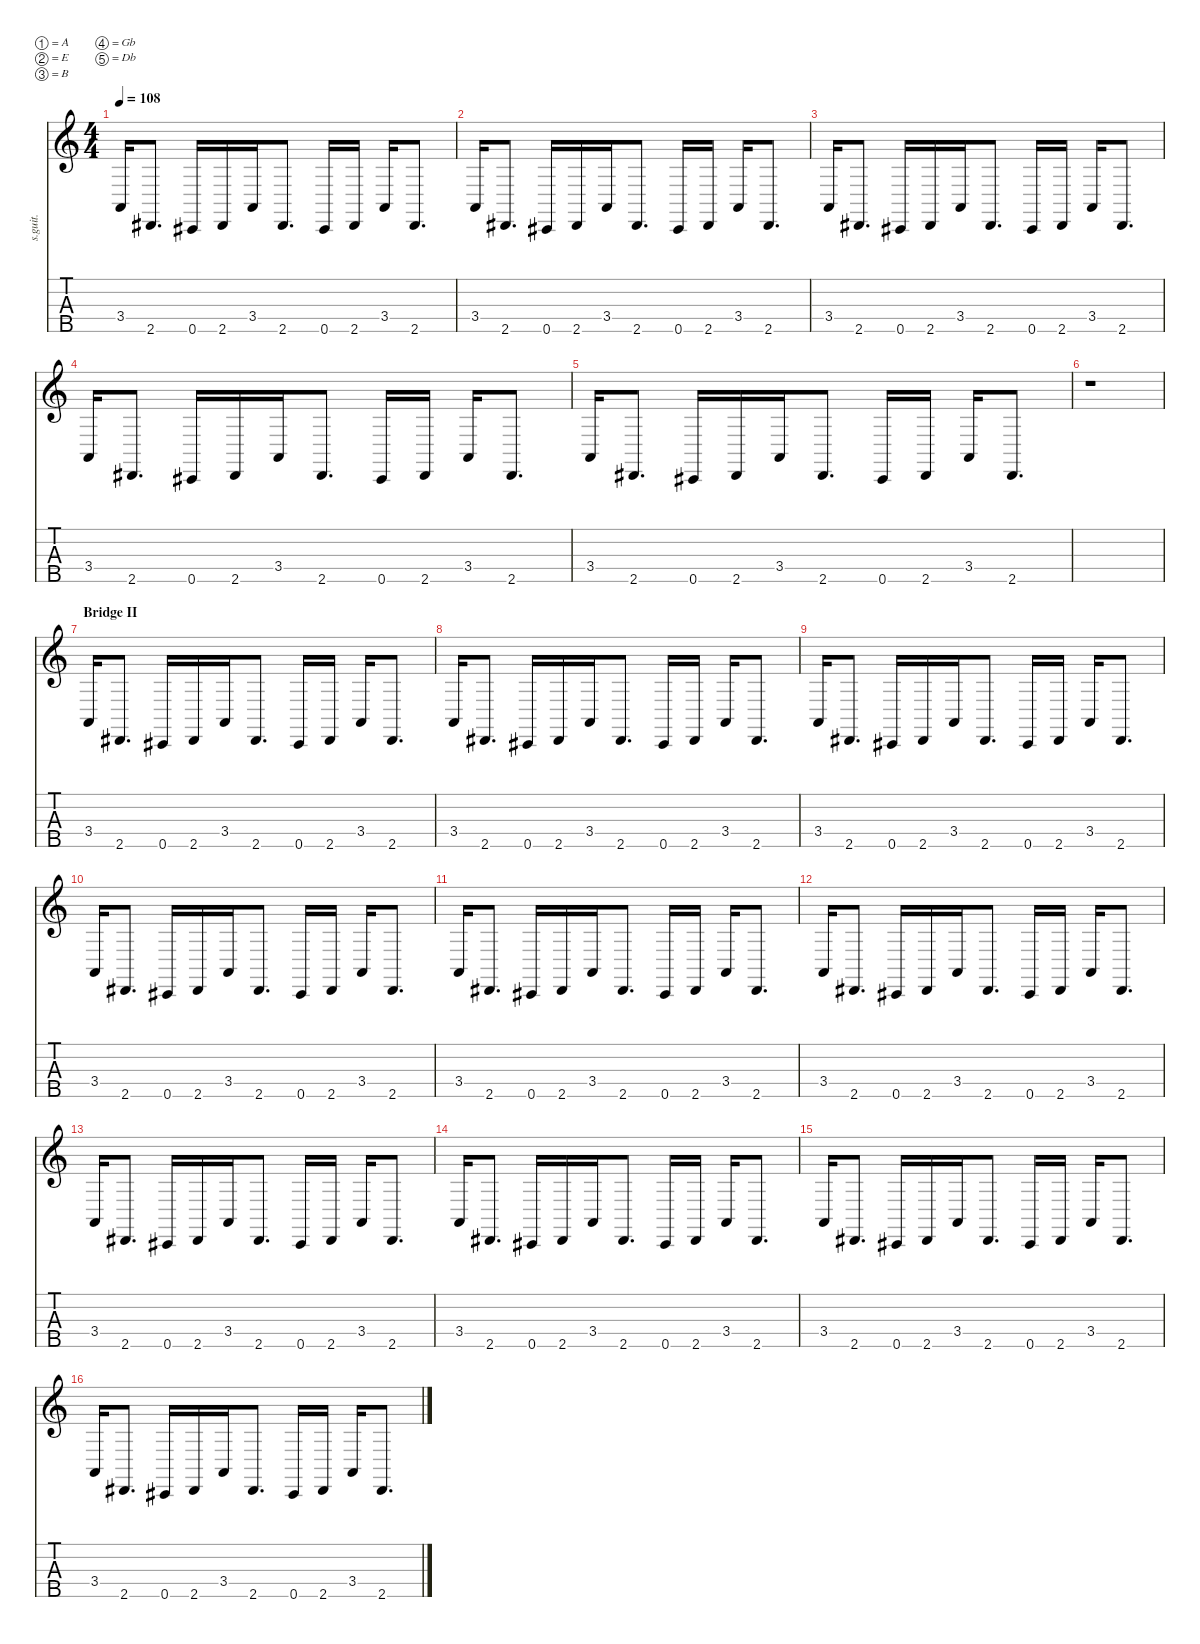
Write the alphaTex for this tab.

\defaultSystemsLayout 4
\hideDynamics
\bracketExtendMode nobrackets
\track ("Sam River" "s.guit.") {instrument electricbassfinger}
\staff {score tabs}
\tuning (A2 E2 B1 Gb1 Db1)
\ts (4 4)
\tempo 108
\clef g2
\ks c
3.4.16{lyrics (0 "") lyrics (1 "") lyrics (2 "") lyrics (3 "") lyrics (4 "") dy ff} 2.5{acc #}.8{d lyrics (0 "") lyrics (1 "") lyrics (2 "") lyrics (3 "") lyrics (4 "")} 0.5{acc #}.16{lyrics (0 "") lyrics (1 "") lyrics (2 "") lyrics (3 "") lyrics (4 "")} 2.5{acc #}.16{lyrics (0 "") lyrics (1 "") lyrics (2 "") lyrics (3 "") lyrics (4 "")} 3.4.16{lyrics (0 "") lyrics (1 "") lyrics (2 "") lyrics (3 "") lyrics (4 "")} 2.5{acc #}.8{d lyrics (0 "") lyrics (1 "") lyrics (2 "") lyrics (3 "") lyrics (4 "")} 0.5{acc #}.16{lyrics (0 "") lyrics (1 "") lyrics (2 "") lyrics (3 "") lyrics (4 "")} 2.5{acc #}.16{lyrics (0 "") lyrics (1 "") lyrics (2 "") lyrics (3 "") lyrics (4 "")} 3.4.16{lyrics (0 "") lyrics (1 "") lyrics (2 "") lyrics (3 "") lyrics (4 "")} 2.5{acc #}.8{d lyrics (0 "") lyrics (1 "") lyrics (2 "") lyrics (3 "") lyrics (4 "")} |
3.4.16{lyrics (0 "") lyrics (1 "") lyrics (2 "") lyrics (3 "") lyrics (4 "")} 2.5{acc #}.8{d lyrics (0 "") lyrics (1 "") lyrics (2 "") lyrics (3 "") lyrics (4 "")} 0.5{acc #}.16{lyrics (0 "") lyrics (1 "") lyrics (2 "") lyrics (3 "") lyrics (4 "")} 2.5{acc #}.16{lyrics (0 "") lyrics (1 "") lyrics (2 "") lyrics (3 "") lyrics (4 "")} 3.4.16{lyrics (0 "") lyrics (1 "") lyrics (2 "") lyrics (3 "") lyrics (4 "")} 2.5{acc #}.8{d lyrics (0 "") lyrics (1 "") lyrics (2 "") lyrics (3 "") lyrics (4 "")} 0.5{acc #}.16{lyrics (0 "") lyrics (1 "") lyrics (2 "") lyrics (3 "") lyrics (4 "")} 2.5{acc #}.16{lyrics (0 "") lyrics (1 "") lyrics (2 "") lyrics (3 "") lyrics (4 "")} 3.4.16{lyrics (0 "") lyrics (1 "") lyrics (2 "") lyrics (3 "") lyrics (4 "")} 2.5{acc #}.8{d lyrics (0 "") lyrics (1 "") lyrics (2 "") lyrics (3 "") lyrics (4 "")} |
3.4.16{lyrics (0 "") lyrics (1 "") lyrics (2 "") lyrics (3 "") lyrics (4 "")} 2.5{acc #}.8{d lyrics (0 "") lyrics (1 "") lyrics (2 "") lyrics (3 "") lyrics (4 "")} 0.5{acc #}.16{lyrics (0 "") lyrics (1 "") lyrics (2 "") lyrics (3 "") lyrics (4 "")} 2.5{acc #}.16{lyrics (0 "") lyrics (1 "") lyrics (2 "") lyrics (3 "") lyrics (4 "")} 3.4.16{lyrics (0 "") lyrics (1 "") lyrics (2 "") lyrics (3 "") lyrics (4 "")} 2.5{acc #}.8{d lyrics (0 "") lyrics (1 "") lyrics (2 "") lyrics (3 "") lyrics (4 "")} 0.5{acc #}.16{lyrics (0 "") lyrics (1 "") lyrics (2 "") lyrics (3 "") lyrics (4 "")} 2.5{acc #}.16{lyrics (0 "") lyrics (1 "") lyrics (2 "") lyrics (3 "") lyrics (4 "")} 3.4.16{lyrics (0 "") lyrics (1 "") lyrics (2 "") lyrics (3 "") lyrics (4 "")} 2.5{acc #}.8{d lyrics (0 "") lyrics (1 "") lyrics (2 "") lyrics (3 "") lyrics (4 "")} |
3.4.16{lyrics (0 "") lyrics (1 "") lyrics (2 "") lyrics (3 "") lyrics (4 "")} 2.5{acc #}.8{d lyrics (0 "") lyrics (1 "") lyrics (2 "") lyrics (3 "") lyrics (4 "")} 0.5{acc #}.16{lyrics (0 "") lyrics (1 "") lyrics (2 "") lyrics (3 "") lyrics (4 "")} 2.5{acc #}.16{lyrics (0 "") lyrics (1 "") lyrics (2 "") lyrics (3 "") lyrics (4 "")} 3.4.16{lyrics (0 "") lyrics (1 "") lyrics (2 "") lyrics (3 "") lyrics (4 "")} 2.5{acc #}.8{d lyrics (0 "") lyrics (1 "") lyrics (2 "") lyrics (3 "") lyrics (4 "")} 0.5{acc #}.16{lyrics (0 "") lyrics (1 "") lyrics (2 "") lyrics (3 "") lyrics (4 "")} 2.5{acc #}.16{lyrics (0 "") lyrics (1 "") lyrics (2 "") lyrics (3 "") lyrics (4 "")} 3.4.16{lyrics (0 "") lyrics (1 "") lyrics (2 "") lyrics (3 "") lyrics (4 "")} 2.5{acc #}.8{d lyrics (0 "") lyrics (1 "") lyrics (2 "") lyrics (3 "") lyrics (4 "")} |
3.4.16{lyrics (0 "") lyrics (1 "") lyrics (2 "") lyrics (3 "") lyrics (4 "")} 2.5{acc #}.8{d lyrics (0 "") lyrics (1 "") lyrics (2 "") lyrics (3 "") lyrics (4 "")} 0.5{acc #}.16{lyrics (0 "") lyrics (1 "") lyrics (2 "") lyrics (3 "") lyrics (4 "")} 2.5{acc #}.16{lyrics (0 "") lyrics (1 "") lyrics (2 "") lyrics (3 "") lyrics (4 "")} 3.4.16{lyrics (0 "") lyrics (1 "") lyrics (2 "") lyrics (3 "") lyrics (4 "")} 2.5{acc #}.8{d lyrics (0 "") lyrics (1 "") lyrics (2 "") lyrics (3 "") lyrics (4 "")} 0.5{acc #}.16{lyrics (0 "") lyrics (1 "") lyrics (2 "") lyrics (3 "") lyrics (4 "")} 2.5{acc #}.16{lyrics (0 "") lyrics (1 "") lyrics (2 "") lyrics (3 "") lyrics (4 "")} 3.4.16{lyrics (0 "") lyrics (1 "") lyrics (2 "") lyrics (3 "") lyrics (4 "")} 2.5{acc #}.8{d lyrics (0 "") lyrics (1 "") lyrics (2 "") lyrics (3 "") lyrics (4 "")} |
r.1 |
\section ("" "Bridge II")
3.4.16{lyrics (0 "") lyrics (1 "") lyrics (2 "") lyrics (3 "") lyrics (4 "")} 2.5{acc #}.8{d lyrics (0 "") lyrics (1 "") lyrics (2 "") lyrics (3 "") lyrics (4 "")} 0.5{acc #}.16{lyrics (0 "") lyrics (1 "") lyrics (2 "") lyrics (3 "") lyrics (4 "")} 2.5{acc #}.16{lyrics (0 "") lyrics (1 "") lyrics (2 "") lyrics (3 "") lyrics (4 "")} 3.4.16{lyrics (0 "") lyrics (1 "") lyrics (2 "") lyrics (3 "") lyrics (4 "")} 2.5{acc #}.8{d lyrics (0 "") lyrics (1 "") lyrics (2 "") lyrics (3 "") lyrics (4 "")} 0.5{acc #}.16{lyrics (0 "") lyrics (1 "") lyrics (2 "") lyrics (3 "") lyrics (4 "")} 2.5{acc #}.16{lyrics (0 "") lyrics (1 "") lyrics (2 "") lyrics (3 "") lyrics (4 "")} 3.4.16{lyrics (0 "") lyrics (1 "") lyrics (2 "") lyrics (3 "") lyrics (4 "")} 2.5{acc #}.8{d lyrics (0 "") lyrics (1 "") lyrics (2 "") lyrics (3 "") lyrics (4 "")} |
3.4.16{lyrics (0 "") lyrics (1 "") lyrics (2 "") lyrics (3 "") lyrics (4 "")} 2.5{acc #}.8{d lyrics (0 "") lyrics (1 "") lyrics (2 "") lyrics (3 "") lyrics (4 "")} 0.5{acc #}.16{lyrics (0 "") lyrics (1 "") lyrics (2 "") lyrics (3 "") lyrics (4 "")} 2.5{acc #}.16{lyrics (0 "") lyrics (1 "") lyrics (2 "") lyrics (3 "") lyrics (4 "")} 3.4.16{lyrics (0 "") lyrics (1 "") lyrics (2 "") lyrics (3 "") lyrics (4 "")} 2.5{acc #}.8{d lyrics (0 "") lyrics (1 "") lyrics (2 "") lyrics (3 "") lyrics (4 "")} 0.5{acc #}.16{lyrics (0 "") lyrics (1 "") lyrics (2 "") lyrics (3 "") lyrics (4 "")} 2.5{acc #}.16{lyrics (0 "") lyrics (1 "") lyrics (2 "") lyrics (3 "") lyrics (4 "")} 3.4.16{lyrics (0 "") lyrics (1 "") lyrics (2 "") lyrics (3 "") lyrics (4 "")} 2.5{acc #}.8{d lyrics (0 "") lyrics (1 "") lyrics (2 "") lyrics (3 "") lyrics (4 "")} |
3.4.16{lyrics (0 "") lyrics (1 "") lyrics (2 "") lyrics (3 "") lyrics (4 "")} 2.5{acc #}.8{d lyrics (0 "") lyrics (1 "") lyrics (2 "") lyrics (3 "") lyrics (4 "")} 0.5{acc #}.16{lyrics (0 "") lyrics (1 "") lyrics (2 "") lyrics (3 "") lyrics (4 "")} 2.5{acc #}.16{lyrics (0 "") lyrics (1 "") lyrics (2 "") lyrics (3 "") lyrics (4 "")} 3.4.16{lyrics (0 "") lyrics (1 "") lyrics (2 "") lyrics (3 "") lyrics (4 "")} 2.5{acc #}.8{d lyrics (0 "") lyrics (1 "") lyrics (2 "") lyrics (3 "") lyrics (4 "")} 0.5{acc #}.16{lyrics (0 "") lyrics (1 "") lyrics (2 "") lyrics (3 "") lyrics (4 "")} 2.5{acc #}.16{lyrics (0 "") lyrics (1 "") lyrics (2 "") lyrics (3 "") lyrics (4 "")} 3.4.16{lyrics (0 "") lyrics (1 "") lyrics (2 "") lyrics (3 "") lyrics (4 "")} 2.5{acc #}.8{d lyrics (0 "") lyrics (1 "") lyrics (2 "") lyrics (3 "") lyrics (4 "")} |
3.4.16{lyrics (0 "") lyrics (1 "") lyrics (2 "") lyrics (3 "") lyrics (4 "")} 2.5{acc #}.8{d lyrics (0 "") lyrics (1 "") lyrics (2 "") lyrics (3 "") lyrics (4 "")} 0.5{acc #}.16{lyrics (0 "") lyrics (1 "") lyrics (2 "") lyrics (3 "") lyrics (4 "")} 2.5{acc #}.16{lyrics (0 "") lyrics (1 "") lyrics (2 "") lyrics (3 "") lyrics (4 "")} 3.4.16{lyrics (0 "") lyrics (1 "") lyrics (2 "") lyrics (3 "") lyrics (4 "")} 2.5{acc #}.8{d lyrics (0 "") lyrics (1 "") lyrics (2 "") lyrics (3 "") lyrics (4 "")} 0.5{acc #}.16{lyrics (0 "") lyrics (1 "") lyrics (2 "") lyrics (3 "") lyrics (4 "")} 2.5{acc #}.16{lyrics (0 "") lyrics (1 "") lyrics (2 "") lyrics (3 "") lyrics (4 "")} 3.4.16{lyrics (0 "") lyrics (1 "") lyrics (2 "") lyrics (3 "") lyrics (4 "")} 2.5{acc #}.8{d lyrics (0 "") lyrics (1 "") lyrics (2 "") lyrics (3 "") lyrics (4 "")} |
3.4.16{lyrics (0 "") lyrics (1 "") lyrics (2 "") lyrics (3 "") lyrics (4 "")} 2.5{acc #}.8{d lyrics (0 "") lyrics (1 "") lyrics (2 "") lyrics (3 "") lyrics (4 "")} 0.5{acc #}.16{lyrics (0 "") lyrics (1 "") lyrics (2 "") lyrics (3 "") lyrics (4 "")} 2.5{acc #}.16{lyrics (0 "") lyrics (1 "") lyrics (2 "") lyrics (3 "") lyrics (4 "")} 3.4.16{lyrics (0 "") lyrics (1 "") lyrics (2 "") lyrics (3 "") lyrics (4 "")} 2.5{acc #}.8{d lyrics (0 "") lyrics (1 "") lyrics (2 "") lyrics (3 "") lyrics (4 "")} 0.5{acc #}.16{lyrics (0 "") lyrics (1 "") lyrics (2 "") lyrics (3 "") lyrics (4 "")} 2.5{acc #}.16{lyrics (0 "") lyrics (1 "") lyrics (2 "") lyrics (3 "") lyrics (4 "")} 3.4.16{lyrics (0 "") lyrics (1 "") lyrics (2 "") lyrics (3 "") lyrics (4 "")} 2.5{acc #}.8{d lyrics (0 "") lyrics (1 "") lyrics (2 "") lyrics (3 "") lyrics (4 "")} |
3.4.16{lyrics (0 "") lyrics (1 "") lyrics (2 "") lyrics (3 "") lyrics (4 "")} 2.5{acc #}.8{d lyrics (0 "") lyrics (1 "") lyrics (2 "") lyrics (3 "") lyrics (4 "")} 0.5{acc #}.16{lyrics (0 "") lyrics (1 "") lyrics (2 "") lyrics (3 "") lyrics (4 "")} 2.5{acc #}.16{lyrics (0 "") lyrics (1 "") lyrics (2 "") lyrics (3 "") lyrics (4 "")} 3.4.16{lyrics (0 "") lyrics (1 "") lyrics (2 "") lyrics (3 "") lyrics (4 "")} 2.5{acc #}.8{d lyrics (0 "") lyrics (1 "") lyrics (2 "") lyrics (3 "") lyrics (4 "")} 0.5{acc #}.16{lyrics (0 "") lyrics (1 "") lyrics (2 "") lyrics (3 "") lyrics (4 "")} 2.5{acc #}.16{lyrics (0 "") lyrics (1 "") lyrics (2 "") lyrics (3 "") lyrics (4 "")} 3.4.16{lyrics (0 "") lyrics (1 "") lyrics (2 "") lyrics (3 "") lyrics (4 "")} 2.5{acc #}.8{d lyrics (0 "") lyrics (1 "") lyrics (2 "") lyrics (3 "") lyrics (4 "")} |
3.4.16{lyrics (0 "") lyrics (1 "") lyrics (2 "") lyrics (3 "") lyrics (4 "")} 2.5{acc #}.8{d lyrics (0 "") lyrics (1 "") lyrics (2 "") lyrics (3 "") lyrics (4 "")} 0.5{acc #}.16{lyrics (0 "") lyrics (1 "") lyrics (2 "") lyrics (3 "") lyrics (4 "")} 2.5{acc #}.16{lyrics (0 "") lyrics (1 "") lyrics (2 "") lyrics (3 "") lyrics (4 "")} 3.4.16{lyrics (0 "") lyrics (1 "") lyrics (2 "") lyrics (3 "") lyrics (4 "")} 2.5{acc #}.8{d lyrics (0 "") lyrics (1 "") lyrics (2 "") lyrics (3 "") lyrics (4 "")} 0.5{acc #}.16{lyrics (0 "") lyrics (1 "") lyrics (2 "") lyrics (3 "") lyrics (4 "")} 2.5{acc #}.16{lyrics (0 "") lyrics (1 "") lyrics (2 "") lyrics (3 "") lyrics (4 "")} 3.4.16{lyrics (0 "") lyrics (1 "") lyrics (2 "") lyrics (3 "") lyrics (4 "")} 2.5{acc #}.8{d lyrics (0 "") lyrics (1 "") lyrics (2 "") lyrics (3 "") lyrics (4 "")} |
3.4.16{lyrics (0 "") lyrics (1 "") lyrics (2 "") lyrics (3 "") lyrics (4 "")} 2.5{acc #}.8{d lyrics (0 "") lyrics (1 "") lyrics (2 "") lyrics (3 "") lyrics (4 "")} 0.5{acc #}.16{lyrics (0 "") lyrics (1 "") lyrics (2 "") lyrics (3 "") lyrics (4 "")} 2.5{acc #}.16{lyrics (0 "") lyrics (1 "") lyrics (2 "") lyrics (3 "") lyrics (4 "")} 3.4.16{lyrics (0 "") lyrics (1 "") lyrics (2 "") lyrics (3 "") lyrics (4 "")} 2.5{acc #}.8{d lyrics (0 "") lyrics (1 "") lyrics (2 "") lyrics (3 "") lyrics (4 "")} 0.5{acc #}.16{lyrics (0 "") lyrics (1 "") lyrics (2 "") lyrics (3 "") lyrics (4 "")} 2.5{acc #}.16{lyrics (0 "") lyrics (1 "") lyrics (2 "") lyrics (3 "") lyrics (4 "")} 3.4.16{lyrics (0 "") lyrics (1 "") lyrics (2 "") lyrics (3 "") lyrics (4 "")} 2.5{acc #}.8{d lyrics (0 "") lyrics (1 "") lyrics (2 "") lyrics (3 "") lyrics (4 "")} |
3.4.16{lyrics (0 "") lyrics (1 "") lyrics (2 "") lyrics (3 "") lyrics (4 "")} 2.5{acc #}.8{d lyrics (0 "") lyrics (1 "") lyrics (2 "") lyrics (3 "") lyrics (4 "")} 0.5{acc #}.16{lyrics (0 "") lyrics (1 "") lyrics (2 "") lyrics (3 "") lyrics (4 "")} 2.5{acc #}.16{lyrics (0 "") lyrics (1 "") lyrics (2 "") lyrics (3 "") lyrics (4 "")} 3.4.16{lyrics (0 "") lyrics (1 "") lyrics (2 "") lyrics (3 "") lyrics (4 "")} 2.5{acc #}.8{d lyrics (0 "") lyrics (1 "") lyrics (2 "") lyrics (3 "") lyrics (4 "")} 0.5{acc #}.16{lyrics (0 "") lyrics (1 "") lyrics (2 "") lyrics (3 "") lyrics (4 "")} 2.5{acc #}.16{lyrics (0 "") lyrics (1 "") lyrics (2 "") lyrics (3 "") lyrics (4 "")} 3.4.16{lyrics (0 "") lyrics (1 "") lyrics (2 "") lyrics (3 "") lyrics (4 "")} 2.5{acc #}.8{d lyrics (0 "") lyrics (1 "") lyrics (2 "") lyrics (3 "") lyrics (4 "")} |
3.4.16{lyrics (0 "") lyrics (1 "") lyrics (2 "") lyrics (3 "") lyrics (4 "")} 2.5{acc #}.8{d lyrics (0 "") lyrics (1 "") lyrics (2 "") lyrics (3 "") lyrics (4 "")} 0.5{acc #}.16{lyrics (0 "") lyrics (1 "") lyrics (2 "") lyrics (3 "") lyrics (4 "")} 2.5{acc #}.16{lyrics (0 "") lyrics (1 "") lyrics (2 "") lyrics (3 "") lyrics (4 "")} 3.4.16{lyrics (0 "") lyrics (1 "") lyrics (2 "") lyrics (3 "") lyrics (4 "")} 2.5{acc #}.8{d lyrics (0 "") lyrics (1 "") lyrics (2 "") lyrics (3 "") lyrics (4 "")} 0.5{acc #}.16{lyrics (0 "") lyrics (1 "") lyrics (2 "") lyrics (3 "") lyrics (4 "")} 2.5{acc #}.16{lyrics (0 "") lyrics (1 "") lyrics (2 "") lyrics (3 "") lyrics (4 "")} 3.4.16{lyrics (0 "") lyrics (1 "") lyrics (2 "") lyrics (3 "") lyrics (4 "")} 2.5{acc #}.8{d lyrics (0 "") lyrics (1 "") lyrics (2 "") lyrics (3 "") lyrics (4 "")}
